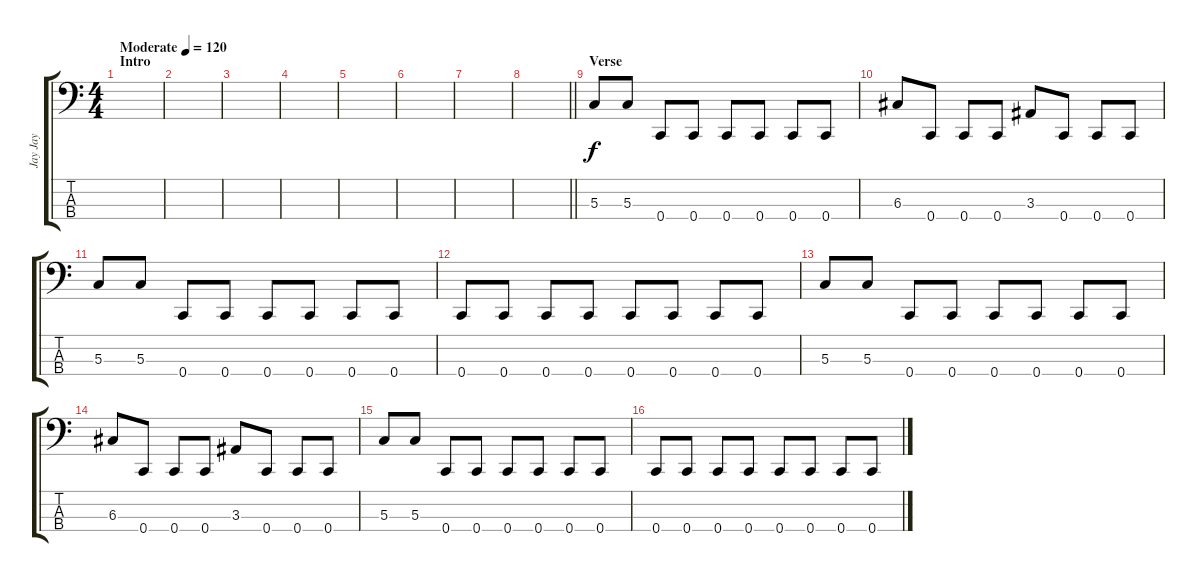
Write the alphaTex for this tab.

\track ("Jay Jay" "Jay Jay") {instrument electricbasspick}
\staff {score tabs}
\tuning (F2 C2 G1 C1) {hide}
\ts (4 4)
\section ("" "Intro")
\tempo (120 "Moderate")
\clef f4
\ks c
|
|
|
|
|
|
|
\barLineRight lightlight
|
\section ("" "Verse")
5.3.8 5.3.8 0.4.8 0.4.8 0.4.8 0.4.8 0.4.8 0.4.8 |
6.3.8 0.4.8 0.4.8 0.4.8 3.3.8 0.4.8 0.4.8 0.4.8 |
5.3.8 5.3.8 0.4.8 0.4.8 0.4.8 0.4.8 0.4.8 0.4.8 |
0.4.8 0.4.8 0.4.8 0.4.8 0.4.8 0.4.8 0.4.8 0.4.8 |
5.3.8 5.3.8 0.4.8 0.4.8 0.4.8 0.4.8 0.4.8 0.4.8 |
6.3.8 0.4.8 0.4.8 0.4.8 3.3.8 0.4.8 0.4.8 0.4.8 |
5.3.8 5.3.8 0.4.8 0.4.8 0.4.8 0.4.8 0.4.8 0.4.8 |
0.4.8 0.4.8 0.4.8 0.4.8 0.4.8 0.4.8 0.4.8 0.4.8
